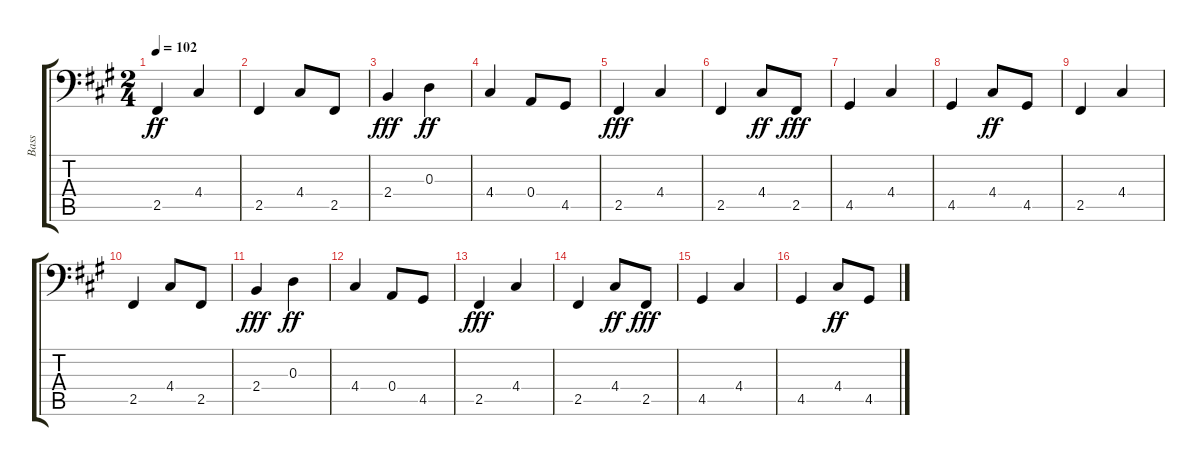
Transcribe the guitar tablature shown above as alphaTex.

\track ("Bass" "Bass") {instrument electricbassfinger}
\staff {score tabs}
\tuning (C3 G2 D2 A1 E1 B0) {hide}
\ts (2 4)
\tempo 102
\clef f4
\ks a
2.5.4{dy ff} 4.4.4 |
2.5.4 4.4.8 2.5.8 |
2.4.4{dy fff} 0.3.4{dy ff} |
4.4.4 0.4.8 4.5.8 |
2.5.4{dy fff} 4.4.4 |
2.5.4 4.4.8{dy ff} 2.5.8{dy fff} |
4.5.4 4.4.4 |
4.5.4 4.4.8{dy ff} 4.5.8 |
2.5.4 4.4.4 |
2.5.4 4.4.8 2.5.8 |
2.4.4{dy fff} 0.3.4{dy ff} |
4.4.4 0.4.8 4.5.8 |
2.5.4{dy fff} 4.4.4 |
2.5.4 4.4.8{dy ff} 2.5.8{dy fff} |
4.5.4 4.4.4 |
4.5.4 4.4.8{dy ff} 4.5.8
